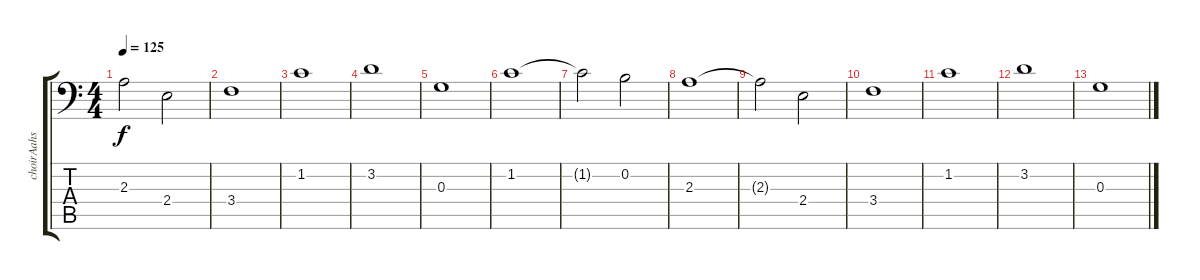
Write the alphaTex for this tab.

\track ("choirAahs" "choirAahs") {instrument choiraahs}
\staff {score tabs}
\tuning (A4 B3 G3 D3 A2 A1) {hide}
\ts (4 4)
\tempo 125
\clef f4
\ks c
2.3{t}.2{dy f} 2.4.2 |
3.4.1 |
1.2.1 |
3.2.1 |
0.3.1 |
1.2.1 |
1.2{t}.2 0.2.2 |
2.3.1 |
2.3{t}.2 2.4.2 |
3.4.1 |
1.2.1 |
3.2.1 |
0.3.1
